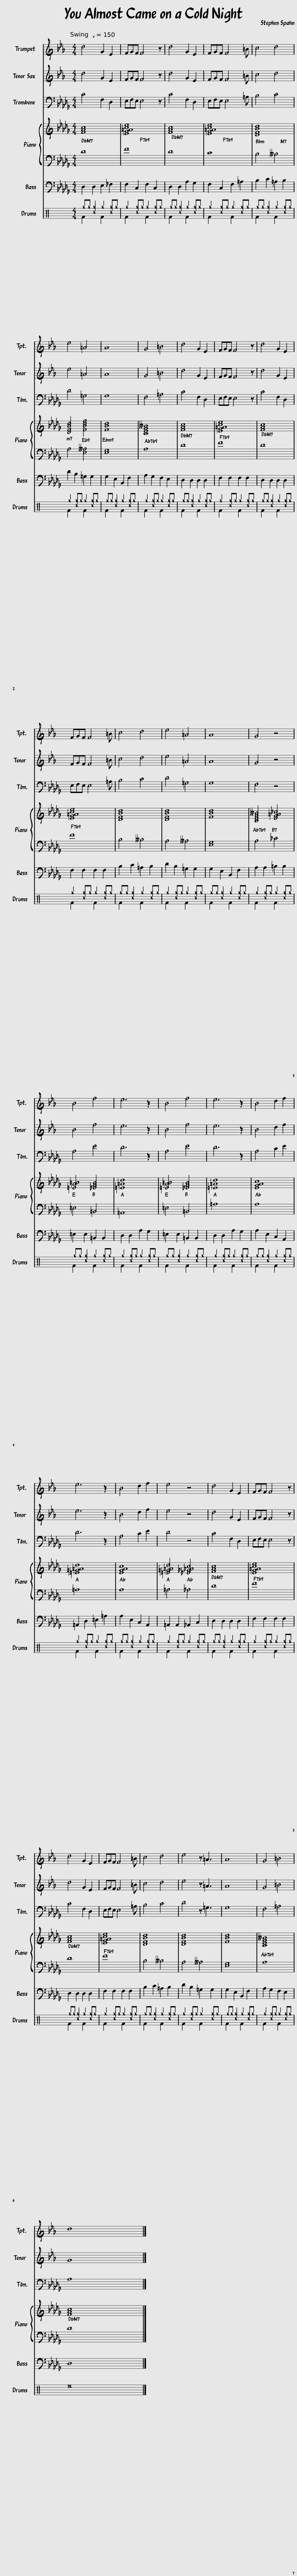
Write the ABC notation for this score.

X:1
%%score 1 2 3 { 4 | 5 } 6 ( 7 8 )
L:1/8
Q:1/4=150
M:4/4
I:linebreak $
K:Db
V:1 treble transpose=-2
V:2 treble transpose=-14
V:3 bass
V:4 treble
V:5 bass
V:6 bass transpose=-12
V:7 perc
K:none
V:8 perc
K:none
V:1
[K:Eb] d4 G2 E2 | FGF F4 z | d4 G2 E2 | FGF F4 =B | c4 d4 |$ %5
 e4 =A4 | A8 | G4 =B4 | d4 G2 E2 | FGF F4 z | %10
 d4 G2 E2 |$ FGF F4 =B | c4 d4 | e4 =A4 | A8 | %15
 G4 z4 |$ B4 f4 | e6 z2 | B4 f4 | e6 z2 | %20
 B4 d2 f2 |$ e6 z2 | B4 d2 f2 | e4 z4 | d4 G2 E2 | %25
 FGF F4 z |$ d4 G2 E2 | FGF F4 =B | c4 d4 | e4 z =A3 | %30
 A8 | G4 =B4 |$ d8 |] %33
V:2
[K:Eb] d4 G2 E2 | FGF F4 z | d4 G2 E2 | FGF F4 =B | c4 d4 |$ %5
 e4 =A4 | A8 | G4 =B4 | d4 G2 E2 | FGF F4 z | %10
 d4 G2 E2 |$ FGF F4 =B | c4 d4 | e4 =A4 | A8 | %15
 G4 z4 |$ B4 f4 | e6 z2 | B4 f4 | e6 z2 | %20
 B4 d2 f2 |$ e6 z2 | B4 d2 f2 | e4 z4 | d4 G2 E2 | %25
 FGF F4 z |$ d4 G2 E2 | FGF F4 =B | c4 d4 | e4 z =A3 | %30
 A8 | G4 =B4 |$ G8 |] %33
V:3
 C4 F,2 D,2 | E,F,E, E,4 z | C4 F,2 D,2 | E,F,E, E,4 =A, | B,4 C4 |$ %5
 D4 =G,4 | G,8 | F,4 =A,4 | C4 F,2 D,2 | E,F,E, E,4 z | %10
 C4 F,2 D,2 |$ E,F,E, E,4 =A, | B,4 C4 | D4 =G,4 | G,8 | %15
 F,4 z4 |$ A,4 E4 | D6 z2 | A,4 E4 | D6 z2 | %20
 A,4 C2 E2 |$ D6 z2 | A,4 C2 E2 | D4 z4 | C4 F,2 D,2 | %25
 E,F,E, E,4 z |$ C4 F,2 D,2 | E,F,E, E,4 =A, | B,4 C4 | D4 z =G,3 | %30
 G,8 | F,4 =A,4 |$ A,8 |] %33
V:4
 [FAc]8 | [EG=Ace]8 | [FAc]8 | [EG=Ace]8 | [DFBd]8 |$ %5
 [DFBd]4 [FBdf]4 | [FBd]8 | [CEG__B]8 | [FAc]8 | [EG=Ace]8 | %10
 [FAc]8 |$ [EG=Ace]8 | [DFBd]8 | [DFBd]8 | [FBd]8 | %15
 [CEG__B]4 [EG=A_c]4 |$ [=EA=B]4 [_EGB]4 | [=E=Ad]8 | [=EA=B]4 [_EGB]4 | [=E=Ad]8 | %20
 [EGAc]8 |$ [=E=G=Ad]8 | [EGAc]8 | [=E=G=Ad]4 [_E_G_Ac]4 | [FAc]8 | %25
 [EG=Ace]8 |$ [FAc]8 | [EG=Ace]8 | [DFBd]8 | [DFBd]8 | %30
 [FBd]8 | [CEG__B]8 |$ [FAc]8 |] %33
V:5
 D8 | F8 | D8 | C8 | B,4 __B,4 |$ %5
 A,4 [E,__A,]4 | [E,G,]8 | A,8 | D8 | F8 | %10
 D8 |$ F8 | B,4 __B,4 | A,4 __A,4 | [E,G,]8 | %15
 A,4 _C4 |$ =E,4 =B,,4 | =A,,8 | =E,4 =B,,4 | =A,8 | %20
 A,8 |$ =A,8 | A,8 | =A,4 _A,4 | D8 | %25
 F8 |$ D8 | F8 | B,4 __B,4 | A,4 __A,4 | %30
 [E,G,]8 | A,8 |$ D8 |] %33
V:6
 D,2 D,2 E,2 _F,2 | F,2 C,2 F,2 C,2 | D,2 D,2 A,2 G,2 | F,2 C,2 F,2 =A,2 | B,2 C2 =A,2 B,2 |$ %5
 D2 B,2 =G,2 G,2 | G,2 E,2 B,,2 F,2 | A,2 G,2 F,2 E,2 | E,2 D,2 D,2 D,2 | F,2 F,2 F,2 F,2 | %10
 E,2 D,2 D,2 D,2 |$ F,2 F,2 F,2 F,2 | B,2 C2 =A,2 B,2 | D2 B,2 =G,2 G,2 | G,2 E,2 B,,2 F,2 | %15
 A,2 A,2 =B,2 B,2 |$ =E,2 E,2 =B,,2 B,,2 | D,2 D,2 A,2 G,2 | =E,2 E,2 =B,,2 B,,2 | D,2 D,2 A,2 G,2 | %20
 A,2 E,2 C,2 A,,2 |$ =A,,2 D,2 =E,2 =A,2 | A,2 E,2 C,2 A,,2 | =A,,2 A,,2 _A,,2 C,2 | E,2 D,2 D,2 D,2 | %25
 F,2 F,2 F,2 F,2 |$ E,2 D,2 D,2 D,2 | F,2 F,2 F,2 F,2 | B,2 C2 =A,2 B,2 | D2 B,2 =G,2 G,2 | %30
 G,2 E,2 B,,2 F,2 | A,2 G,2 F,2 E,2 |$ D,8 |] %33
V:7
[K:C] ^g^g ^g2 ^g2 ^g^g | ^g2 ^g^g ^g2 ^g^g | ^g^g ^g2 ^g2 ^g^g | ^g2 ^g^g ^g2 ^g^g | ^g^g ^g2 ^g2 ^g^g |$ %5
 ^g2 ^g^g ^g2 ^g^g | ^g^g ^g2 ^g2 ^g^g | ^g2 ^g^g ^g2 ^g^g | ^g^g ^g2 ^g2 ^g^g | ^g2 ^g^g ^g2 ^g^g | %10
 ^g^g ^g2 ^g2 ^g^g |$ ^g2 ^g^g ^g2 ^g^g | ^g^g ^g2 ^g2 ^g^g | ^g2 ^g^g ^g2 ^g^g | ^g^g ^g2 ^g2 ^g^g | %15
 ^g2 ^g^g ^g2 ^g^g |$ ^g^g ^g2 ^g2 ^g^g | ^g2 ^g^g ^g2 ^g^g | ^g^g ^g2 ^g2 ^g^g | ^g2 ^g^g ^g2 ^g^g | %20
 ^g^g ^g2 ^g2 ^g^g |$ ^g2 ^g^g ^g2 ^g^g | ^g^g ^g2 ^g2 ^g^g | ^g2 ^g^g ^g2 ^g^g | ^g^g ^g2 ^g2 ^g^g | %25
 ^g2 ^g^g ^g2 ^g^g |$ ^g^g ^g2 ^g2 ^g^g | ^g2 ^g^g ^g2 ^g^g | ^g^g ^g2 ^g2 ^g^g | ^g2 ^g^g ^g2 ^g^g | %30
 ^g^g ^g2 ^g2 ^g^g | ^g2 ^g^g ^g2 ^g^g |$ ^e8 |] %33
V:8
[K:C] F2 ^c2 F2 ^c2 | F2 ^c2 F2 ^c2 | F2 ^c2 F2 ^c2 | F2 ^c2 F2 ^c2 | F2 ^c2 F2 ^c2 |$ %5
 F2 ^c2 F2 ^c2 | F2 ^c2 F2 ^c2 | F2 ^c2 F2 ^c2 | F2 ^c2 F2 ^c2 | F2 ^c2 F2 ^c2 | %10
 F2 ^c2 F2 ^c2 |$ F2 ^c2 F2 ^c2 | F2 ^c2 F2 ^c2 | F2 ^c2 F2 ^c2 | F2 ^c2 F2 ^c2 | %15
 F2 ^c2 F2 ^c2 |$ F2 ^c2 F2 ^c2 | F2 ^c2 F2 ^c2 | F2 ^c2 F2 ^c2 | F2 ^c2 F2 ^c2 | %20
 F2 ^c2 F2 ^c2 |$ F2 ^c2 F2 ^c2 | F2 ^c2 F2 ^c2 | F2 ^c2 F2 ^c2 | F2 ^c2 F2 ^c2 | %25
 F2 ^c2 F2 ^c2 |$ F2 ^c2 F2 ^c2 | F2 ^c2 F2 ^c2 | F2 ^c2 F2 ^c2 | F2 ^c2 F2 ^c2 | %30
 F2 ^c2 F2 ^c2 | F2 ^c2 F2 ^c2 |$ x8 |] %33
